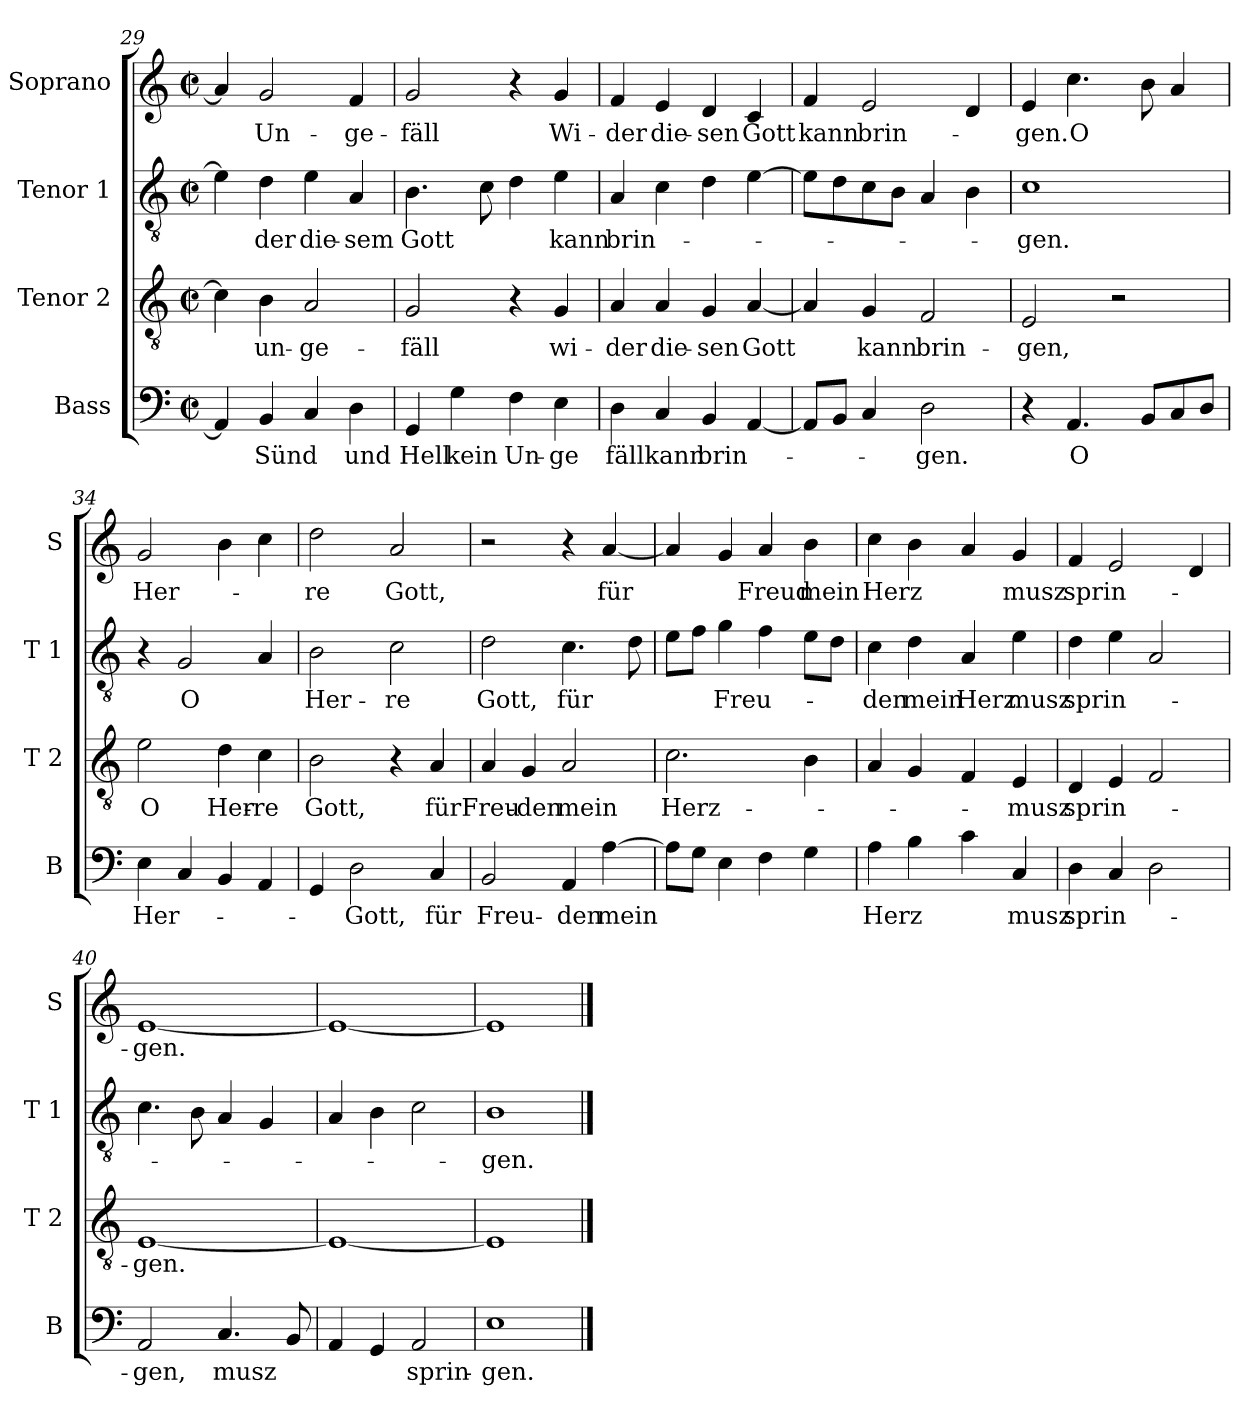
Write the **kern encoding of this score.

**kern	**text	**kern	**text	**kern	**text	**kern	**text
*part4	*part4	*part3	*part3	*part2	*part2	*part1	*part1
*staff4	*staff4	*staff3	*staff3	*staff2	*staff2	*staff1	*staff1
*I"Bass	*	*I"Tenor 2	*	*I"Tenor 1	*	*I"Soprano	*
*I'B	*	*I'T 2	*	*I'T 1	*	*I'S	*
*clefF4	*	*clefGv2	*	*clefGv2	*	*clefG2	*
*k[]	*	*k[]	*	*k[]	*	*k[]	*
*C:	*	*C:	*	*C:	*	*C:	*
*M2/2	*	*M2/2	*	*M2/2	*	*M2/2	*
*met(c|)	*	*met(c|)	*	*met(c|)	*	*met(c|)	*
=29	=29	=29	=29	=29	=29	=29	=29
4AA/]	.	4c\]	.	4e\]	.	4a/]	.
!	!LO:LY:b	!	!LO:LY:b	!	!LO:LY:b	!	!LO:LY:b
4BB/	Sünd	4B\	un-	4d\	-der	2g/	Un-
!	!	!	!LO:LY:b	!	!LO:LY:b	!	!
4C/	.	2A/	-ge-	4e\	die-	.	.
!	!LO:LY:b	!	!	!	!LO:LY:b	!	!LO:LY:b
4D\	und	.	.	4A/	-sem	4f/	-ge-
=30	=30	=30	=30	=30	=30	=30	=30
!	!LO:LY:b	!	!LO:LY:b	!	!LO:LY:b	!	!LO:LY:b
4GG/	Hell	2G/	-fäll	4.B\	Gott	2g/	-fäll
!	!LO:LY:b	!	!	!	!	!	!
4G\	kein	.	.	.	.	.	.
.	.	.	.	8c\	.	.	.
!	!LO:LY:b	!	!	!	!	!	!
4F\	Un-	4r	.	4d\	.	4r	.
!	!LO:LY:b	!	!LO:LY:b	!	!LO:LY:b	!	!LO:LY:b
4E\	-ge	4G/	wi-	4e\	kann	4g/	Wi-
=31	=31	=31	=31	=31	=31	=31	=31
!	!LO:LY:b	!	!LO:LY:b	!	!LO:LY:b	!	!LO:LY:b
4D\	fäll	4A/	-der	4A/	brin-	4f/	-der
!	!LO:LY:b	!	!LO:LY:b	!	!	!	!LO:LY:b
4C/	kann	4A/	die-	4c\	.	4e/	die-
!	!LO:LY:b	!	!LO:LY:b	!	!	!	!LO:LY:b
4BB/	brin-	4G/	-sen	4d\	.	4d/	-sen
!	!	!	!LO:LY:b	!	!	!	!LO:LY:b
[4AA/	.	[4A/	Gott	[4e\	.	4c/	Gott
!!LO:PB:g=z
=32	=32	=32	=32	=32	=32	=32	=32
!	!	!	!	!	!	!	!LO:LY:b
8AA/L]	.	4A/]	.	8e\L]	.	4f/	kann
8BB/J	.	.	.	8d\	.	.	.
!	!	!	!LO:LY:b	!	!	!	!LO:LY:b
4C/	.	4G/	kann	8c\	.	2e/	brin-
.	.	.	.	8B\J	.	.	.
!	!LO:LY:b	!	!LO:LY:b	!	!	!	!
2D\	-gen.	2F/	brin-	4A/	.	.	.
.	.	.	.	4B\	.	4d/	.
=33	=33	=33	=33	=33	=33	=33	=33
!	!	!	!LO:LY:b	!	!LO:LY:b	!	!LO:LY:b
4r	.	2E/	-gen,	1c	-gen.	4e/	-gen.
!	!LO:LY:b	!	!	!	!	!	!LO:LY:b
4.AA/	O	.	.	.	.	4.cc\	O
.	.	2r	.	.	.	.	.
8BB/L	.	.	.	.	.	8b\	.
8C/	.	.	.	.	.	4a/	.
8D/J	.	.	.	.	.	.	.
=34	=34	=34	=34	=34	=34	=34	=34
!	!LO:LY:b	!	!LO:LY:b	!	!	!	!LO:LY:b
4E\	Her-	2e\	O	4r	.	2g/	Her-
!	!	!	!	!	!LO:LY:b	!	!
4C/	.	.	.	2G/	O	.	.
!	!	!	!LO:LY:b	!	!	!	!
4BB/	.	4d\	Her-	.	.	4b\	.
!	!	!	!LO:LY:b	!	!	!	!
4AA/	.	4c\	-re	4A/	.	4cc\	.
=35	=35	=35	=35	=35	=35	=35	=35
!	!	!	!LO:LY:b	!	!LO:LY:b	!	!LO:LY:b
4GG/	.	2B\	Gott,	2B\	Her-	2dd\	-re
!	!LO:LY:b	!	!	!	!	!	!
2D\	-Gott,	.	.	.	.	.	.
!	!	!	!	!	!LO:LY:b	!	!LO:LY:b
.	.	4r	.	2c\	-re	2a/	Gott,
!	!LO:LY:b	!	!LO:LY:b	!	!	!	!
4C/	für	4A/	für	.	.	.	.
=36	=36	=36	=36	=36	=36	=36	=36
!	!LO:LY:b	!	!LO:LY:b	!	!LO:LY:b	!	!
2BB/	Freu-	4A/	Freu-	2d\	Gott,	2r	.
!	!	!	!LO:LY:b	!	!	!	!
.	.	4G/	-den	.	.	.	.
!	!LO:LY:b	!	!LO:LY:b	!	!LO:LY:b	!	!
4AA/	-den	2A/	mein	4.c\	für	4r	.
!	!LO:LY:b	!	!	!	!	!	!LO:LY:b
[4A\	mein	.	.	.	.	[4a/	für
.	.	.	.	8d\	.	.	.
!!LO:LB:g=z
=37	=37	=37	=37	=37	=37	=37	=37
!	!	!	!LO:LY:b	!	!	!	!
8A\L]	.	2.c\	Herz-	8e\L	.	4a/]	.
8G\J	.	.	.	8f\J	.	.	.
!	!	!	!	!	!LO:LY:b	!	!
4E\	.	.	.	4g\	Freu-	4g/	.
!	!	!	!	!	!	!	!LO:LY:b
4F\	.	.	.	4f\	.	4a/	Freud
!	!	!	!	!	!	!	!LO:LY:b
4G\	.	4B\	.	8e\L	.	4b\	mein
.	.	.	.	8d\J	.	.	.
=38	=38	=38	=38	=38	=38	=38	=38
!	!LO:LY:b	!	!	!	!LO:LY:b	!	!LO:LY:b
4A\	Herz	4A/	.	4c\	-den	4cc\	Herz
!	!	!	!	!	!LO:LY:b	!	!
4B\	.	4G/	.	4d\	mein	4b\	.
!	!	!	!	!	!LO:LY:b	!	!
4c\	.	4F/	.	4A/	Herz	4a/	.
!	!LO:LY:b	!	!LO:LY:b	!	!LO:LY:b	!	!LO:LY:b
4C/	musz	4E/	-musz	4e\	musz	4g/	musz
=39	=39	=39	=39	=39	=39	=39	=39
!	!LO:LY:b	!	!LO:LY:b	!	!LO:LY:b	!	!LO:LY:b
4D\	sprin-	4D/	sprin-	4d\	sprin-	4f/	sprin-
4C/	.	4E/	.	4e\	.	2e/	.
2D\	.	2F/	.	2A/	.	.	.
.	.	.	.	.	.	4d/	.
=40	=40	=40	=40	=40	=40	=40	=40
!	!LO:LY:b	!	!LO:LY:b	!	!	!	!LO:LY:b
2AA/	-gen,	[1E	-gen.	4.c\	.	[1e	-gen.
.	.	.	.	8B\	.	.	.
!	!LO:LY:b	!	!	!	!	!	!
4.C/	musz	.	.	4A/	.	.	.
.	.	.	.	4G/	.	.	.
8BB/	.	.	.	.	.	.	.
=41	=41	=41	=41	=41	=41	=41	=41
4AA/	.	1E_	.	4A/	.	1e_	.
4GG/	.	.	.	4B\	.	.	.
!	!LO:LY:b	!	!	!	!	!	!
2AA/	sprin-	.	.	2c\	.	.	.
=42	=42	=42	=42	=42	=42	=42	=42
!	!LO:LY:b	!	!	!	!LO:LY:b	!	!
1E	-gen.	1E]	.	1B	-gen.	1e]	.
==	==	==	==	==	==	==	==
*-	*-	*-	*-	*-	*-	*-	*-
